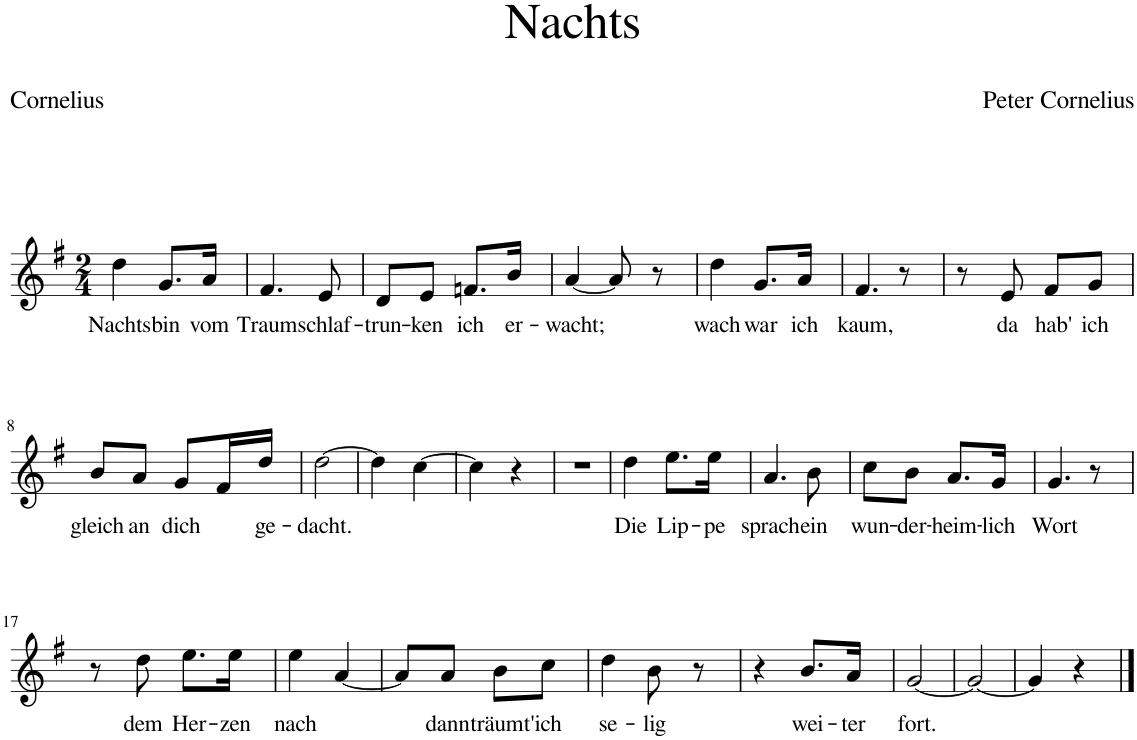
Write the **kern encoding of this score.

**kern	**text
*part1	*part1
*staff1	*staff1
*I"Piano	*
*I'Pno	*
*clefG2	*
*k[f#]	*
*M2/4	*
=1	=1
!	!LO:LY:b
4dd\	Nachts
!	!LO:LY:b
8.g/L	bin
!	!LO:LY:b
16a/Jk	vom
=2	=2
!	!LO:LY:b
4.f#/	Traum
!	!LO:LY:b
8e/	schlaf-
=3	=3
!	!LO:LY:b
8d/L	-trun-
!	!LO:LY:b
8e/J	-ken
!	!LO:LY:b
8.fn/L	ich
!	!LO:LY:b
16b/Jk	er-
=4	=4
!	!LO:LY:b
[4a/	-wacht;
8a/]	.
8r	.
=5	=5
!	!LO:LY:b
4dd\	wach
!	!LO:LY:b
8.g/L	war
!	!LO:LY:b
16a/Jk	ich
=6	=6
!	!LO:LY:b
4.f#/	kaum,
8r	.
=7	=7
8r	.
!	!LO:LY:b
8e/	da
!	!LO:LY:b
8f#/L	hab'
!	!LO:LY:b
8g/J	ich
!!LO:LB:g=z
=8	=8
!	!LO:LY:b
8b/L	gleich
!	!LO:LY:b
8a/J	an
!	!LO:LY:b
8g/L	dich
16f#/L	.
!	!LO:LY:b
16dd/JJ	ge-
=9	=9
!	!LO:LY:b
[2dd\	-dacht.
=10	=10
4dd\]	.
[4cc\	.
=11	=11
4cc\]	.
4r	.
=12	=12
2r	.
=13	=13
!	!LO:LY:b
4dd\	Die
!	!LO:LY:b
8.ee\L	Lip-
!	!LO:LY:b
16ee\Jk	-pe
=14	=14
!	!LO:LY:b
4.a/	sprach
!	!LO:LY:b
8b\	ein
=15	=15
!	!LO:LY:b
8cc\L	wun-
!	!LO:LY:b
8b\J	-der-
!	!LO:LY:b
8.a/L	-heim-
!	!LO:LY:b
16g/Jk	-lich
=16	=16
!	!LO:LY:b
4.g/	Wort
8r	.
!!LO:LB:g=z
=17	=17
8r	.
!	!LO:LY:b
8dd\	dem
!	!LO:LY:b
8.ee\L	Her-
!	!LO:LY:b
16ee\Jk	-zen
=18	=18
!	!LO:LY:b
4ee\	nach
[4a/	.
=19	=19
8a/L]	.
!	!LO:LY:b
8a/J	dann
!	!LO:LY:b
8b\L	träumt'
!	!LO:LY:b
8cc\J	ich
=20	=20
!	!LO:LY:b
4dd\	se-
!	!LO:LY:b
8b\	-lig
8r	.
=21	=21
4r	.
!	!LO:LY:b
8.b/L	wei-
!	!LO:LY:b
16a/Jk	-ter
=22	=22
!	!LO:LY:b
[2g/	fort.
=23	=23
2g/_	.
=24	=24
4g/]	.
4r	.
==	==
*-	*-
